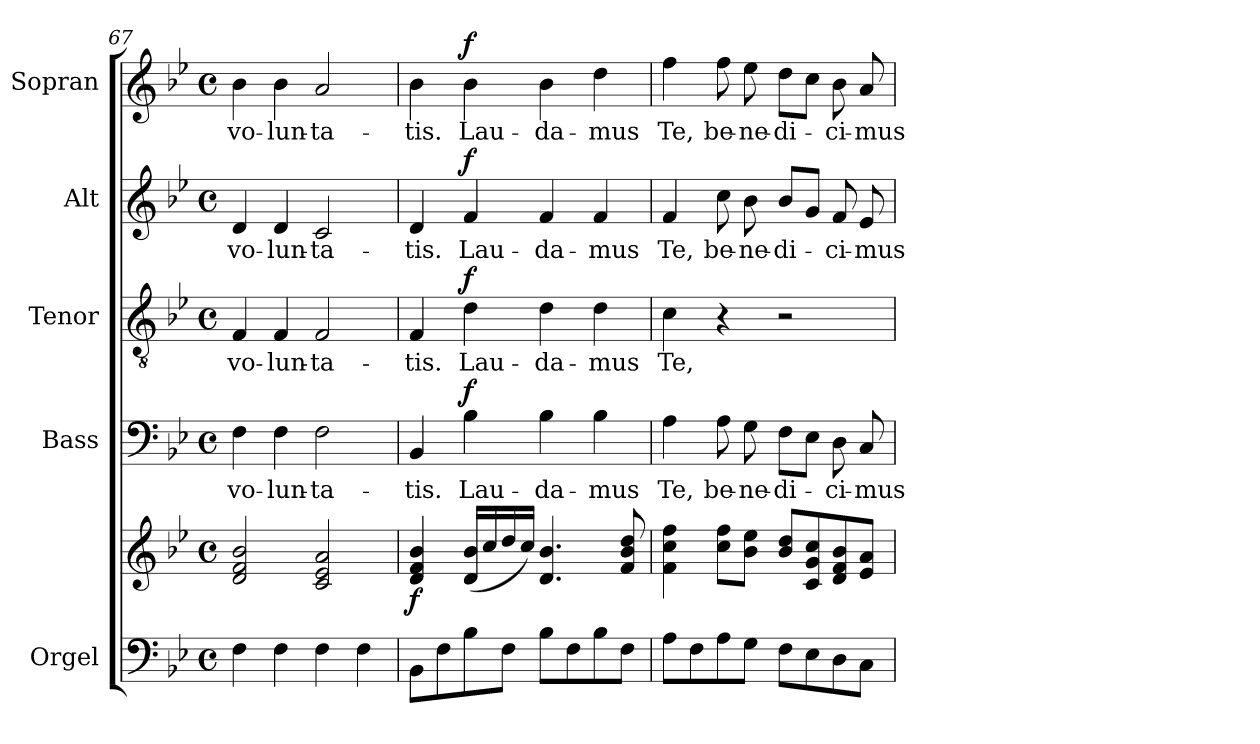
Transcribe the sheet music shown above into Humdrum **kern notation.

**kern	**kern	**dynam	**kern	**text	**dynam	**kern	**text	**dynam	**kern	**text	**dynam	**kern	**text	**dynam
*part5	*part5	*part5	*part4	*part4	*part4	*part3	*part3	*part3	*part2	*part2	*part2	*part1	*part1	*part1
*staff6	*staff5	*staff5/6	*staff4	*staff4	*staff4	*staff3	*staff3	*staff3	*staff2	*staff2	*staff2	*staff1	*staff1	*staff1
*I"Orgel	*	*	*I"Bass	*	*	*I"Tenor	*	*	*I"Alt	*	*	*I"Sopran	*	*
*I'Org.	*	*	*I'B.	*	*	*I'T.	*	*	*I'A.	*	*	*I'S.	*	*
*clefF4	*clefG2	*	*clefF4	*	*	*clefGv2	*	*	*clefG2	*	*	*clefG2	*	*
*k[b-e-]	*k[b-e-]	*	*k[b-e-]	*	*	*k[b-e-]	*	*	*k[b-e-]	*	*	*k[b-e-]	*	*
*B-:	*B-:	*	*B-:	*	*	*B-:	*	*	*B-:	*	*	*B-:	*	*
*M4/4	*M4/4	*	*M4/4	*	*	*M4/4	*	*	*M4/4	*	*	*M4/4	*	*
*met(c)	*met(c)	*	*met(c)	*	*	*met(c)	*	*	*met(c)	*	*	*met(c)	*	*
=67	=67	=67	=67	=67	=67	=67	=67	=67	=67	=67	=67	=67	=67	=67
!	!	!	!	!LO:LY:b	!	!	!LO:LY:b	!	!	!LO:LY:b	!	!	!LO:LY:b	!
4F\	2d/ 2f/ 2b-/	.	4F\	vo-	.	4F/	vo-	.	4d/	vo-	.	4b-\	vo-	.
!	!	!	!	!LO:LY:b	!	!	!LO:LY:b	!	!	!LO:LY:b	!	!	!LO:LY:b	!
4F\	.	.	4F\	-lun-	.	4F/	-lun-	.	4d/	-lun-	.	4b-\	-lun-	.
!	!	!	!	!LO:LY:b	!	!	!LO:LY:b	!	!	!LO:LY:b	!	!	!LO:LY:b	!
4F\	2c/ 2e-/ 2a/	.	2F\	-ta-	.	2F/	-ta-	.	2c/	-ta-	.	2a/	-ta-	.
4F\	.	.	.	.	.	.	.	.	.	.	.	.	.	.
!!LO:PB:g=z
=68	=68	=68	=68	=68	=68	=68	=68	=68	=68	=68	=68	=68	=68	=68
!	!	!LO:DY:b	!	!LO:LY:b	!	!	!LO:LY:b	!	!	!LO:LY:b	!	!	!LO:LY:b	!
8BB-\L	4d/ 4f/ 4b-/	f	4BB-/	-tis.	.	4F/	-tis.	.	4d/	-tis.	.	4b-\	-tis.	.
8F\	.	.	.	.	.	.	.	.	.	.	.	.	.	.
!	!	!	!	!LO:LY:b	!LO:DY:a	!	!LO:LY:b	!LO:DY:a	!	!LO:LY:b	!LO:DY:a	!	!LO:LY:b	!LO:DY:a
8B-\	(<16d/ 16b-/LL	.	4B-\	Lau-	f	4d\	Lau-	f	4f/	Lau-	f	4b-\	Lau-	f
.	16cc/	.	.	.	.	.	.	.	.	.	.	.	.	.
8F\J	16dd/	.	.	.	.	.	.	.	.	.	.	.	.	.
.	16cc/JJ)	.	.	.	.	.	.	.	.	.	.	.	.	.
!	!	!	!	!LO:LY:b	!	!	!LO:LY:b	!	!	!LO:LY:b	!	!	!LO:LY:b	!
8B-\L	4.d/ 4.b-/	.	4B-\	-da-	.	4d\	-da-	.	4f/	-da-	.	4b-\	-da-	.
8F\	.	.	.	.	.	.	.	.	.	.	.	.	.	.
!	!	!	!	!LO:LY:b	!	!	!LO:LY:b	!	!	!LO:LY:b	!	!	!LO:LY:b	!
8B-\	.	.	4B-\	-mus	.	4d\	-mus	.	4f/	-mus	.	4dd\	-mus	.
8F\J	8f/ 8b-/ 8dd/	.	.	.	.	.	.	.	.	.	.	.	.	.
=69	=69	=69	=69	=69	=69	=69	=69	=69	=69	=69	=69	=69	=69	=69
!	!	!	!	!LO:LY:b	!	!	!LO:LY:b	!	!	!LO:LY:b	!	!	!LO:LY:b	!
8A\L	4f\ 4cc\ 4ff\	.	4A\	Te,	.	4c\	Te,	.	4f/	Te,	.	4ff\	Te,	.
8F\	.	.	.	.	.	.	.	.	.	.	.	.	.	.
!	!	!	!	!LO:LY:b	!	!	!	!	!	!LO:LY:b	!	!	!LO:LY:b	!
8A\	8cc\ 8ff\L	.	8A\	be-	.	4r	.	.	8cc\	be-	.	8ff\	be-	.
!	!	!	!	!LO:LY:b	!	!	!	!	!	!LO:LY:b	!	!	!LO:LY:b	!
8G\J	8b-\ 8ee-\J	.	8G\	-ne-	.	.	.	.	8b-\	-ne-	.	8ee-\	-ne-	.
!	!	!	!	!LO:LY:b	!	!	!	!	!	!LO:LY:b	!	!	!LO:LY:b	!
8F\L	8b-/ 8dd/L	.	8F\L	-di-	.	2r	.	.	8b-/L	-di-	.	8dd\L	-di-	.
8E-\	8c/ 8g/ 8cc/	.	8E-\J	.	.	.	.	.	8g/J	.	.	8cc\J	.	.
!	!	!	!	!LO:LY:b	!	!	!	!	!	!LO:LY:b	!	!	!LO:LY:b	!
8D\	8d/ 8f/ 8b-/	.	8D\	-ci-	.	.	.	.	8f/	-ci-	.	8b-\	-ci-	.
!	!	!	!	!LO:LY:b	!	!	!	!	!	!LO:LY:b	!	!	!LO:LY:b	!
8C\J	8e-/ 8a/J	.	8C/	-mus	.	.	.	.	8e-/	-mus	.	8a/	-mus	.
=	=	=	=	=	=	=	=	=	=	=	=	=	=	=
*-	*-	*-	*-	*-	*-	*-	*-	*-	*-	*-	*-	*-	*-	*-
